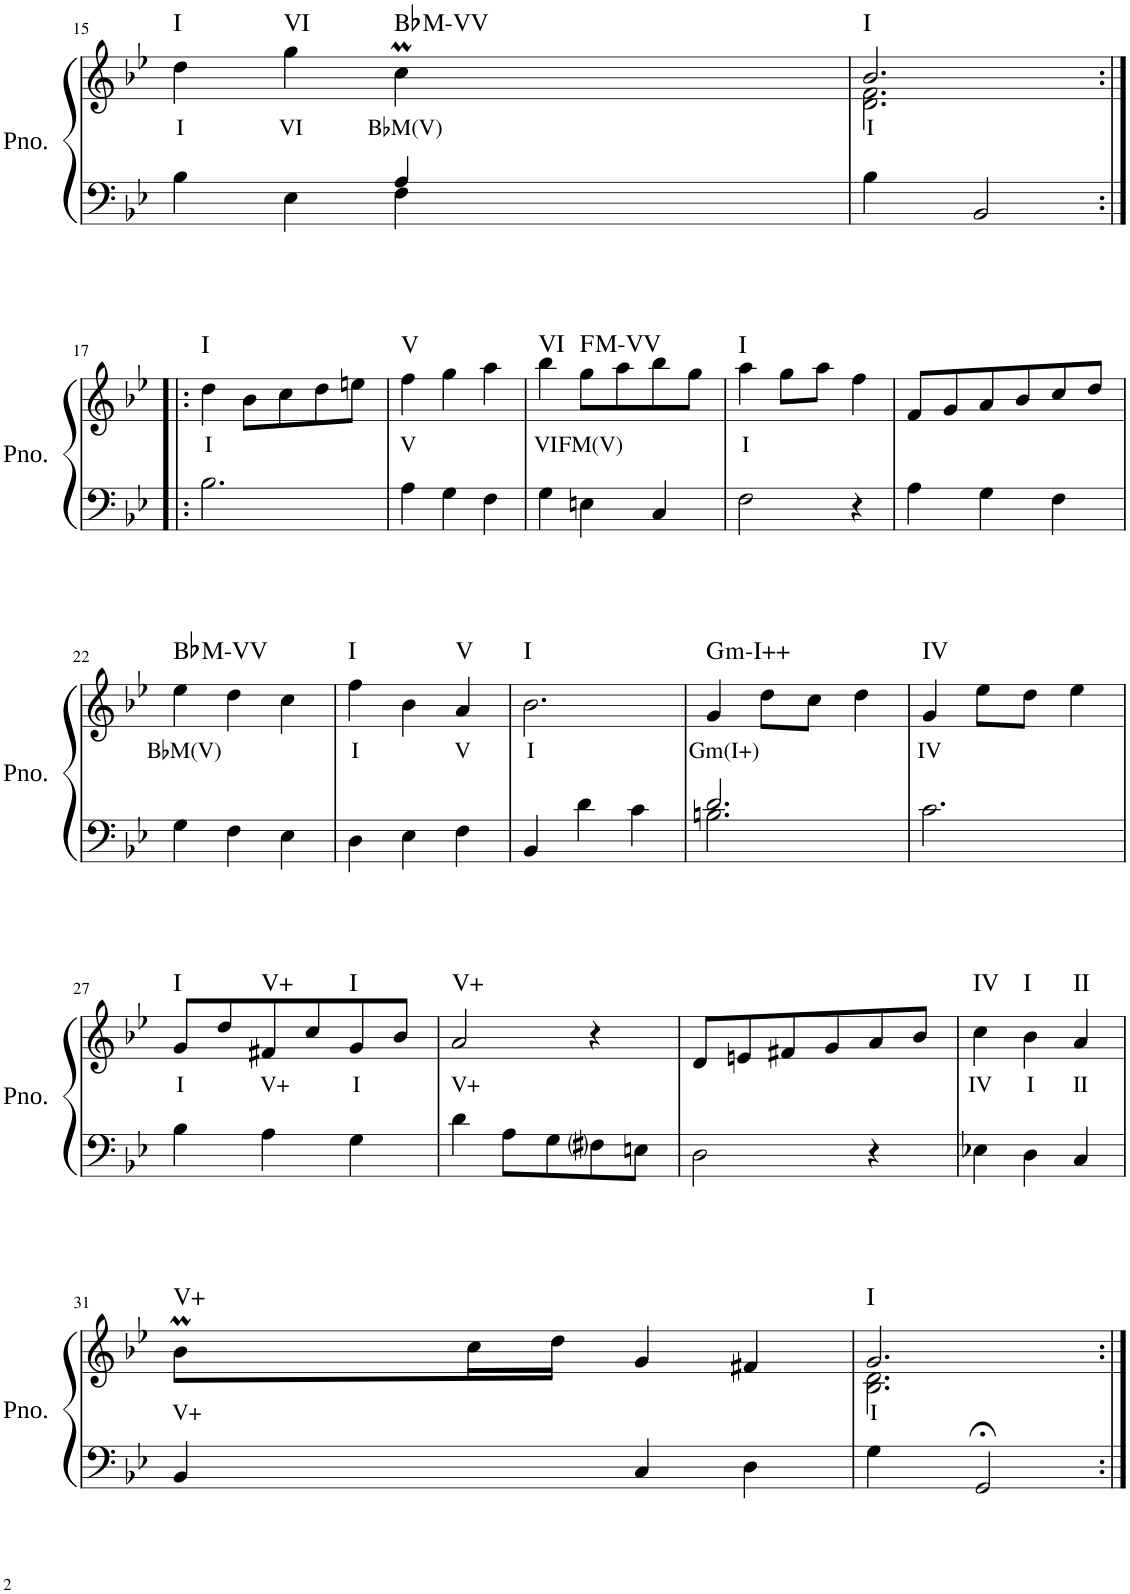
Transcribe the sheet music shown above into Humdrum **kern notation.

**kern	**kern	**text	**harte
*part1	*part1	*part1	*part1
*staff2	*staff1	*staff1	*
*I"Piano	*	*	*
*I'Pno.	*	*	*
!!LO:PB:g=z
*clefF4	*clefG2	*	*
*k[b-e-]	*k[b-e-]	*	*
*M3/4	*M3/4	*	*
=15	=15	=15	=15
*^	*	*	*
!	!	!	!LO:LY:b	!LO:H:kt=I
*	*	*^	*	*
4B-\	2ryy	4dd\	2ryy	I	N
!	!	!	!	!LO:LY:b	!LO:H:kt=VI
4E-\	.	4gg\	.	VI	N
!	!	!	!	!LO:LY:b	!
*	*	*	*Xtuplet	*	*
!	!	!	!	!	!LO:H:kt=M
4A/	4F\	4ccM\	40dd!	B♭M(V)	Bb:maj
.	.	.	40cc!	.	.
.	.	.	40dd!	.	.
.	.	.	40cc!	.	.
.	.	.	40dd!	.	.
.	.	.	8cc!	.	.
*v	*v	*	*	*	*
=16	=16	=16	=16	=16
!	!	!	!LO:LY:b	!LO:H:kt=I
4B-\	2.b-/	2.d\ 2.f\	I	N
2BB-/	.	.	.	.
*	*v	*v	*	*
!!LO:LB:g=z
=17:|!|:	=17:|!|:	=17:|!|:	=17:|!|:
!	!	!LO:LY:b	!LO:H:kt=I
2.B-\	4dd\	I	N
.	8b-\L	.	.
.	8cc\	.	.
.	8dd\	.	.
.	8een\J	.	.
=18	=18	=18	=18
!	!	!LO:LY:b	!LO:H:kt=V
4A\	4ff\	V	N
4G\	4gg\	.	.
4F\	4aa\	.	.
=19	=19	=19	=19
!	!	!LO:LY:b	!LO:H:kt=VI
4G\	4bb-\	VI	N
!	!	!LO:LY:b	!LO:H:kt=M
4En\	8gg\L	FM(V)	F:maj
.	8aa\	.	.
4C/	8bb-\	.	.
.	8gg\J	.	.
=20	=20	=20	=20
!	!	!LO:LY:b	!LO:H:kt=I
2F\	4aa\	I	N
.	8gg\L	.	.
.	8aa\J	.	.
4r	4ff\	.	.
=21	=21	=21	=21
4A\	8f/L	.	.
.	8g/	.	.
4G\	8a/	.	.
.	8b-/	.	.
4F\	8cc/	.	.
.	8dd/J	.	.
!!LO:LB:g=z
=22	=22	=22	=22
!	!	!LO:LY:b	!LO:H:kt=M
4G\	4ee-\	B♭M(V)	Bb:maj
4F\	4dd\	.	.
4E-\	4cc\	.	.
=23	=23	=23	=23
!	!	!LO:LY:b	!LO:H:kt=I
4D\	4ff\	I	N
4E-\	4b-\	.	.
!	!	!LO:LY:b	!LO:H:kt=V
4F\	4a/	V	N
=24	=24	=24	=24
!	!	!LO:LY:b	!LO:H:kt=I
4BB-/	2.b-\	I	N
4d\	.	.	.
4c\	.	.	.
=25	=25	=25	=25
*^	*	*	*
!	!	!	!LO:LY:b	!LO:H:kt=m
2.d/	2.Bn\	4g/	Gm(I+)	G:(b3,#5)
.	.	8dd\L	.	.
.	.	8cc\J	.	.
.	.	4dd\	.	.
*v	*v	*	*	*
=26	=26	=26	=26
!	!	!LO:LY:b	!LO:H:kt=IV
2.c\	4g/	IV	N
.	8ee-\L	.	.
.	8dd\J	.	.
.	4ee-\	.	.
!!LO:LB:g=z
=27	=27	=27	=27
!	!	!LO:LY:b	!LO:H:kt=I
4B-\	8g/L	I	N
.	8dd/	.	.
!	!	!LO:LY:b	!LO:H:kt=V+
4A\	8f#X/	V+	N
.	8cc/	.	.
!	!	!LO:LY:b	!LO:H:kt=I
4G\	8g/	I	N
.	8b-/J	.	.
=28	=28	=28	=28
!	!	!LO:LY:b	!LO:H:kt=V+
4d\	2a/	V+	N
8A\L	.	.	.
8G\	.	.	.
8F#i\	4r	.	.
8En\J	.	.	.
=29	=29	=29	=29
2D\	8d/L	.	.
.	8en/	.	.
.	8f#X/	.	.
.	8g/	.	.
4r	8a/	.	.
.	8b-/J	.	.
=30	=30	=30	=30
!	!	!LO:LY:b	!LO:H:kt=IV
4E-X\	4cc\	IV	N
!	!	!LO:LY:b	!LO:H:kt=I
4D\	4b-\	I	N
!	!	!LO:LY:b	!LO:H:kt=II
4C/	4a/	II	N
!!LO:LB:g=z
=31	=31	=31	=31
!	!	!LO:LY:b	!LO:H:kt=V+
*	*^	*	*
4BB-/	8b-M\L	32cc!	V+	N
.	.	32b-!	.	.
.	.	32cc!	.	.
.	.	32b-!	.	.
.	16cc\L	2ryy	.	.
.	16dd\JJ	.	.	.
4C/	4g/	.	.	.
4D\	4f#X/	.	.	.
.	.	8ryy	.	.
=32	=32	=32	=32	=32
!	!	!	!LO:LY:b	!LO:H:kt=I
4G\	2.g/	2.B-\ 2.d\	I	N
2GG;</	.	.	.	.
*	*v	*v	*	*
=:|!	=:|!	=:|!	=:|!
*-	*-	*-	*-
